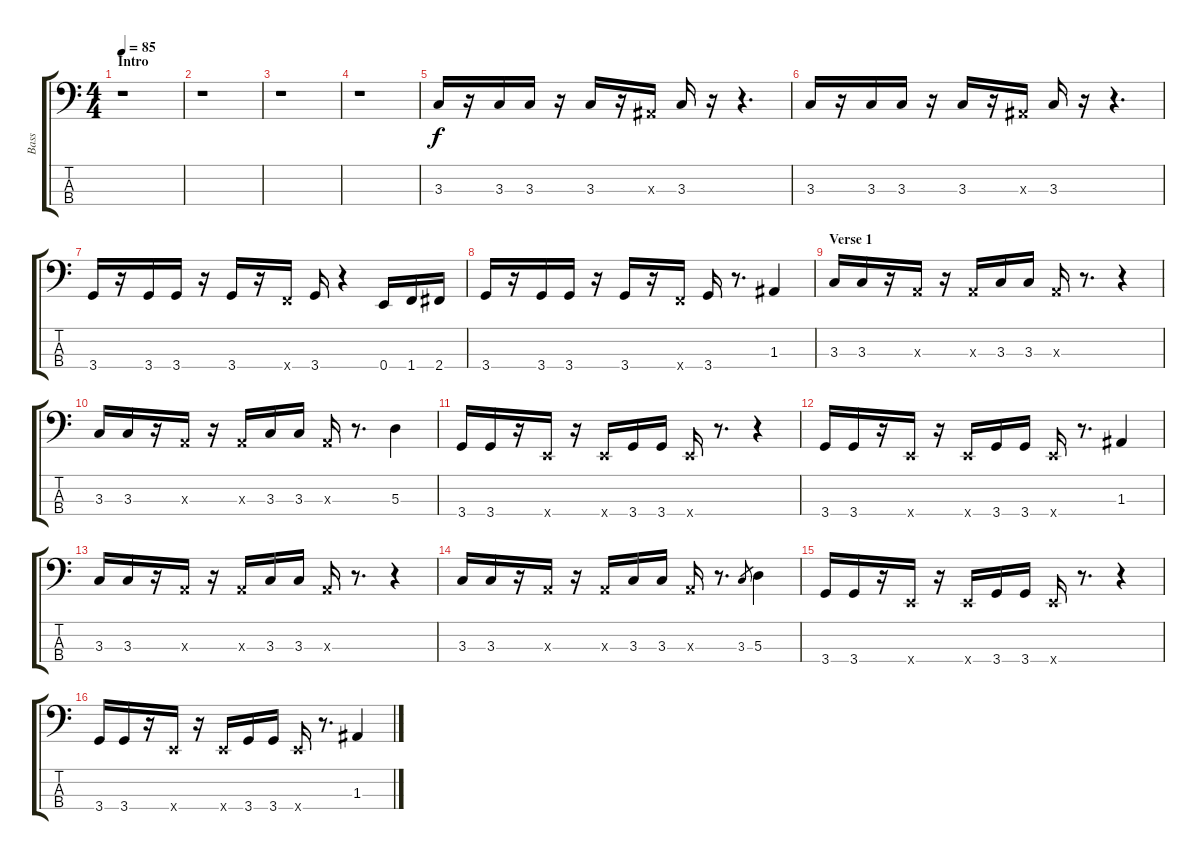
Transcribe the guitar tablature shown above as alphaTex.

\track ("Bass" "Bass") {instrument electricbassfinger}
\staff {score tabs}
\tuning (G2 D2 A1 E1) {hide}
\ts (4 4)
\section ("" "Intro")
\tempo 85
\clef f4
\ks c
r.1{dy f instrument electricbassfinger} |
r.1 |
r.1 |
r.1 |
3.3.16 r.16 3.3.16 3.3.16 r.16 3.3.16 r.16 1.3{x}.16 3.3.16 r.16 r.4{d} |
3.3.16 r.16 3.3.16 3.3.16 r.16 3.3.16 r.16 1.3{x}.16 3.3.16 r.16 r.4{d} |
3.4.16 r.16 3.4.16 3.4.16 r.16 3.4.16 r.16 1.4{x}.16 3.4.16 r.4 0.4.16 1.4.16 2.4.16 |
3.4.16 r.16 3.4.16 3.4.16 r.16 3.4.16 r.16 1.4{x}.16 3.4.16 r.8{d} 1.3.4 |
\section ("" "Verse 1")
3.3.16 3.3.16 r.16 0.3{x}.16 r.16 0.3{x}.16 3.3.16 3.3.16 0.3{x}.16 r.8{d} r.4 |
3.3.16 3.3.16 r.16 0.3{x}.16 r.16 0.3{x}.16 3.3.16 3.3.16 0.3{x}.16 r.8{d} 5.3.4 |
3.4.16 3.4.16 r.16 0.4{x}.16 r.16 0.4{x}.16 3.4.16 3.4.16 0.4{x}.16 r.8{d} r.4 |
3.4.16 3.4.16 r.16 0.4{x}.16 r.16 0.4{x}.16 3.4.16 3.4.16 0.4{x}.16 r.8{d} 1.3.4 |
3.3.16 3.3.16 r.16 0.3{x}.16 r.16 0.3{x}.16 3.3.16 3.3.16 0.3{x}.16 r.8{d} r.4 |
3.3.16 3.3.16 r.16 0.3{x}.16 r.16 0.3{x}.16 3.3.16 3.3.16 0.3{x}.16 r.8{d} 3.3.8{gr} 5.3.4 |
3.4.16 3.4.16 r.16 0.4{x}.16 r.16 0.4{x}.16 3.4.16 3.4.16 0.4{x}.16 r.8{d} r.4 |
3.4.16 3.4.16 r.16 0.4{x}.16 r.16 0.4{x}.16 3.4.16 3.4.16 0.4{x}.16 r.8{d} 1.3.4
